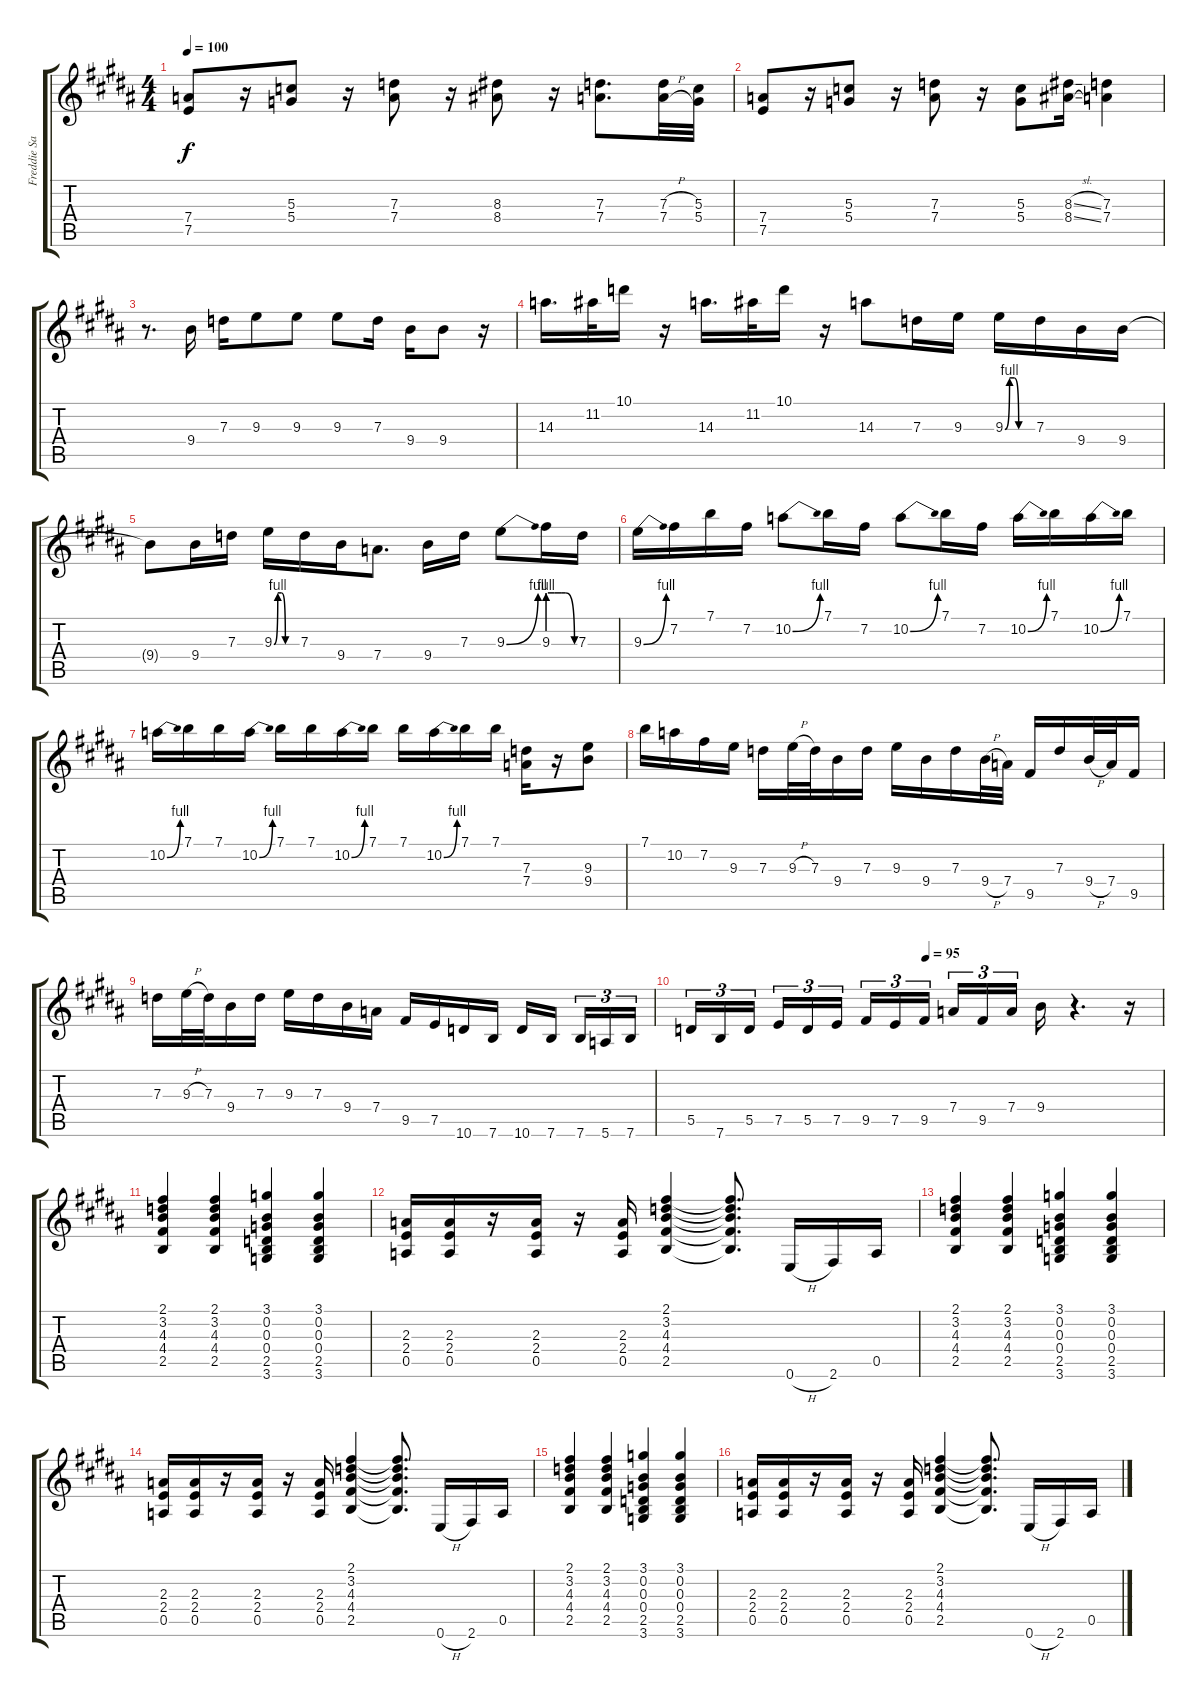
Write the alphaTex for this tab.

\track ("Freddie Salem Guitar" "Freddie Sa") {instrument overdrivenguitar}
\staff {score tabs}
\tuning (E4 B3 G3 D3 A2 E2) {hide}
\ts (4 4)
\tempo 100
\clef g2
\ks g#minor
(7.4 7.5).8{dy f} r.16 (5.3 5.4).8 r.16 (7.3 7.4).8 r.16 (8.3 8.4).8 r.16 (7.3 7.4).8{d} (7.3{h} 7.4{h}).32 (5.3 5.4).32 |
(7.4 7.5).8 r.16 (5.3 5.4).8 r.16 (7.3 7.4).8 r.16 (5.3 5.4).8 (8.3{sl} 8.4{sl}).16 (7.3 7.4).4 |
r.8{d} 9.4.16{volume 16 balance 8} 7.3.16 9.3.8 9.3.8 9.3.8 7.3.16 9.4.16 9.4.8 r.16 |
14.3.16{d} 11.2.32 10.1.16 r.16 14.3.16{d} 11.2.32 10.1.16 r.16 14.3.8 7.3.16 9.3.16 9.3{be (custom 0 0 10 4 20 4 30 0 60 0)}.16 7.3.16 9.4.16 9.4.16 |
9.4{t}.8 9.4.16 7.3.16 9.3{be (custom 0 0 10 4 20 4 30 0 60 0)}.16 7.3.16 9.4.16 7.4.8{d} 9.4.16 7.3.16 9.3{be (bend 0 0 60 4)}.8 9.3{be (custom 0 4 15 4 30 4 39 4 60 0)}.16 7.3.16 |
9.3{be (bend 0 0 60 4)}.16 7.2.16 7.1.16 7.2.16 10.2{be (bend 0 0 60 4)}.8 7.1.16 7.2.16 10.2{be (bend 0 0 60 4)}.8 7.1.16 7.2.16 10.2{be (bend 0 0 60 4)}.16 7.1.16 10.2{be (bend 0 0 60 4)}.16 7.1.16 |
10.2{be (bend 0 0 60 4)}.16 7.1.16 7.1.16 10.2{be (bend 0 0 60 4)}.16 7.1.16 7.1.16 10.2{be (bend 0 0 60 4)}.16 7.1.16 7.1.16 10.2{be (bend 0 0 60 4)}.16 7.1.16 7.1.16 (7.3 7.4).16 r.16 (9.3 9.4).8 |
7.1.16 10.2.16 7.2.16 9.3.16 7.3.16 9.3{h}.32 7.3.32 9.4.16 7.3.16 9.3.16 9.4.16 7.3.16 9.4{h}.32 7.4.32 9.5.16 7.3.16 9.4{h}.32 7.4.32 9.5.16 |
7.3.16 9.3{h}.32 7.3.32 9.4.16 7.3.16 9.3.16 7.3.16 9.4.16 7.4.16 9.5.16 7.5.16 10.6.16 7.6.16 10.6.16 7.6.16{beam splitsecondary} 7.6.16{tu (3 2)} 5.6.16{tu (3 2)} 7.6.16{tu (3 2)} |
\tempo (95 0.5)
5.5.16{tu (3 2)} 7.6.16{tu (3 2)} 5.5.16{tu (3 2) beam splitsecondary} 7.5.16{tu (3 2)} 5.5.16{tu (3 2)} 7.5.16{tu (3 2)} 9.5.16{tu (3 2)} 7.5.16{tu (3 2)} 9.5.16{tu (3 2) beam splitsecondary} 7.4.16{tu (3 2)} 9.5.16{tu (3 2)} 7.4.16{tu (3 2)} 9.4.16 r.4{d} r.16 |
(2.1 3.2 4.3 4.4 2.5).4{volume 10 balance 1} (2.1 3.2 4.3 4.4 2.5).4 (3.1 0.2 0.3 0.4 2.5 3.6).4 (3.1 0.2 0.3 0.4 2.5 3.6).4 |
(2.3 2.4 0.5).16 (2.3 2.4 0.5).16 r.16 (2.3 2.4 0.5).16 r.16 (2.3 2.4 0.5).16 (2.1 3.2 4.3 4.4 2.5).4 (2.1{t} 3.2{t} 4.3{t} 4.4{t} 2.5{t}).8{d} 0.6{h}.16 2.6.16 0.5.16 |
(2.1 3.2 4.3 4.4 2.5).4 (2.1 3.2 4.3 4.4 2.5).4 (3.1 0.2 0.3 0.4 2.5 3.6).4 (3.1 0.2 0.3 0.4 2.5 3.6).4 |
(2.3 2.4 0.5).16 (2.3 2.4 0.5).16 r.16 (2.3 2.4 0.5).16 r.16 (2.3 2.4 0.5).16 (2.1 3.2 4.3 4.4 2.5).4 (2.1{t} 3.2{t} 4.3{t} 4.4{t} 2.5{t}).8{d} 0.6{h}.16 2.6.16 0.5.16 |
(2.1 3.2 4.3 4.4 2.5).4 (2.1 3.2 4.3 4.4 2.5).4 (3.1 0.2 0.3 0.4 2.5 3.6).4 (3.1 0.2 0.3 0.4 2.5 3.6).4 |
(2.3 2.4 0.5).16 (2.3 2.4 0.5).16 r.16 (2.3 2.4 0.5).16 r.16 (2.3 2.4 0.5).16 (2.1 3.2 4.3 4.4 2.5).4 (2.1{t} 3.2{t} 4.3{t} 4.4{t} 2.5{t}).8{d} 0.6{h}.16 2.6.16 0.5.16
